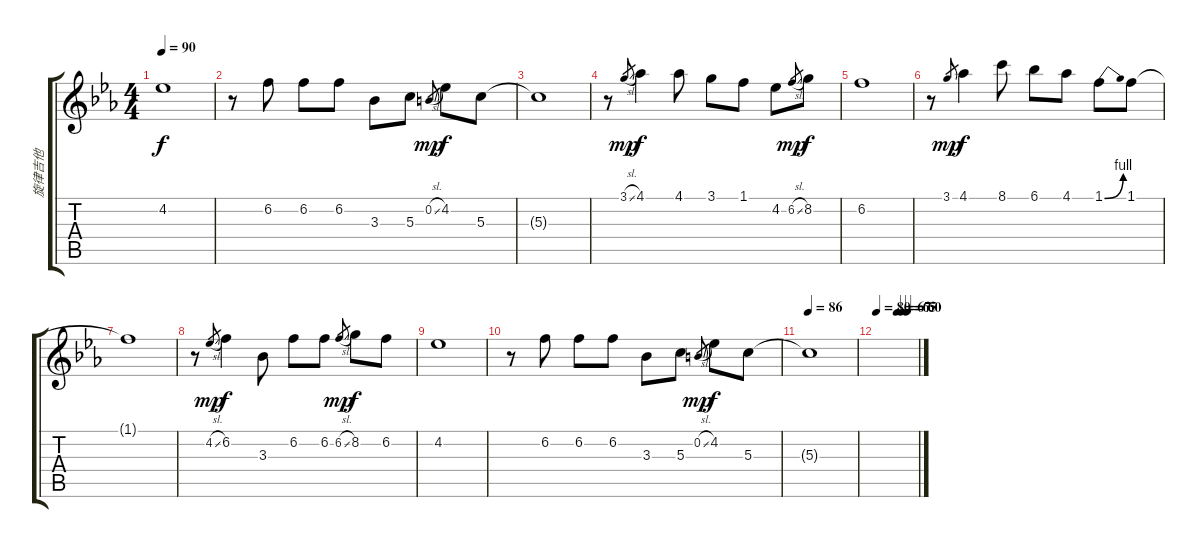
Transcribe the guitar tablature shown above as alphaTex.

\track ("旋律吉他" "旋律吉他") {instrument acousticguitarnylon}
\staff {score tabs}
\tuning (E4 B3 G3 D3 A2 E2) {hide}
\ts (4 4)
\tempo 90
\clef g2
\ks eb
4.2.1{dy f} |
r.8 6.2.8 6.2.8 6.2.8 3.3.8 5.3.8 0.2{sl}.8{gr dy mp} 4.2.8{dy f} 5.3.8 |
5.3{t}.1 |
r.8 3.1{sl}.8{gr dy mp} 4.1.4{dy f} 4.1.8 3.1.8 1.1.8 4.2.8 6.2{sl}.8{gr dy mp} 8.2.8{dy f} |
6.2.1 |
r.8 3.1.8{gr dy mp} 4.1.4{dy f} 8.1.8 6.1.8 4.1.8 1.1{be (bend 0 0 60 4)}.8 1.1.8 |
1.1{t}.1 |
r.8 4.2{sl}.8{gr dy mp} 6.2.4{dy f} 3.3.8 6.2.8 6.2.8 6.2{sl}.8{gr dy mp} 8.2.8{dy f} 6.2.8 |
4.2.1 |
r.8 6.2.8 6.2.8 6.2.8 3.3.8 5.3.8 0.2{sl}.8{gr dy mp} 4.2.8{dy f} 5.3.8 |
\tempo 86
5.3{t}.1 |
\tempo 80
\tempo (67 0.5)
\tempo (65 0.625)
\tempo (60 0.75)
